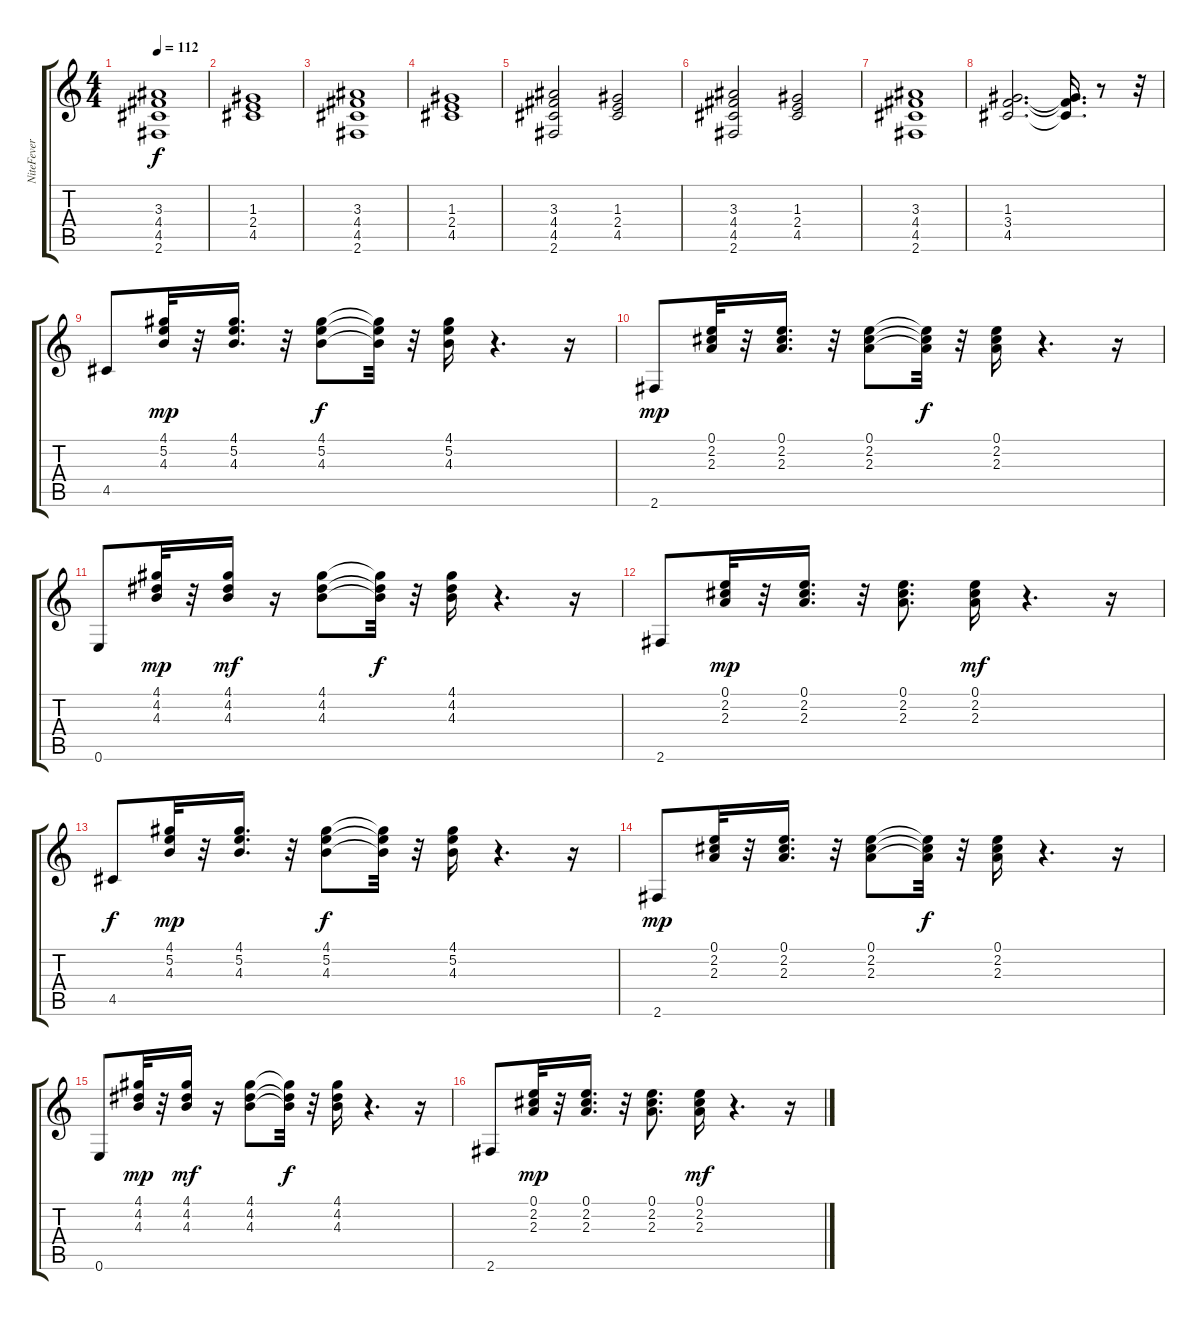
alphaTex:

\track ("NiteFever           " "NiteFever ") {solo instrument electricguitarmuted}
\staff {score tabs}
\tuning (E4 B3 G3 D3 A2 E2) {hide}
\ts (4 4)
\tempo 112
\clef g2
\ks c
(3.3 4.4 4.5 2.6).1{dy f} |
(1.3 2.4 4.5).1 |
(3.3 4.4 4.5 2.6).1 |
(1.3 2.4 4.5).1 |
(3.3 4.4 4.5 2.6).2 (1.3 2.4 4.5).2 |
(3.3 4.4 4.5 2.6).2 (1.3 2.4 4.5).2 |
(3.3 4.4 4.5 2.6).1 |
(1.3 3.4 4.5).2{d} (1.3{t} 3.4{t} 4.5{t}).16{d} r.8 r.32 |
4.5.8 (4.1 5.2 4.3).32{dy mp} r.32 (4.1 5.2 4.3).16{d} r.32 (4.1 5.2 4.3).8{dy f} (4.1{t} 5.2{t} 4.3{t}).32 r.32 (4.1 5.2 4.3).16 r.4{d} r.16 |
2.6.8{dy mp} (0.1 2.2 2.3).32 r.32 (0.1 2.2 2.3).16{d} r.32 (0.1 2.2 2.3).8 (0.1{t} 2.2{t} 2.3{t}).32{dy f} r.32 (0.1 2.2 2.3).16 r.4{d} r.16 |
0.6.8 (4.1 4.2 4.3).32{dy mp} r.32 (4.1 4.2 4.3).16{dy mf} r.16 (4.1 4.2 4.3).8 (4.1{t} 4.2{t} 4.3{t}).32{dy f} r.32 (4.1 4.2 4.3).16 r.4{d} r.16 |
2.6.8 (0.1 2.2 2.3).32{dy mp} r.32 (0.1 2.2 2.3).16{d} r.32 (0.1 2.2 2.3).8{d} (0.1 2.2 2.3).16{dy mf} r.4{d} r.16 |
4.5.8{dy f} (4.1 5.2 4.3).32{dy mp} r.32 (4.1 5.2 4.3).16{d} r.32 (4.1 5.2 4.3).8{dy f} (4.1{t} 5.2{t} 4.3{t}).32 r.32 (4.1 5.2 4.3).16 r.4{d} r.16 |
2.6.8{dy mp} (0.1 2.2 2.3).32 r.32 (0.1 2.2 2.3).16{d} r.32 (0.1 2.2 2.3).8 (0.1{t} 2.2{t} 2.3{t}).32{dy f} r.32 (0.1 2.2 2.3).16 r.4{d} r.16 |
0.6.8 (4.1 4.2 4.3).32{dy mp} r.32 (4.1 4.2 4.3).16{dy mf} r.16 (4.1 4.2 4.3).8 (4.1{t} 4.2{t} 4.3{t}).32{dy f} r.32 (4.1 4.2 4.3).16 r.4{d} r.16 |
2.6.8 (0.1 2.2 2.3).32{dy mp} r.32 (0.1 2.2 2.3).16{d} r.32 (0.1 2.2 2.3).8{d} (0.1 2.2 2.3).16{dy mf} r.4{d} r.16
